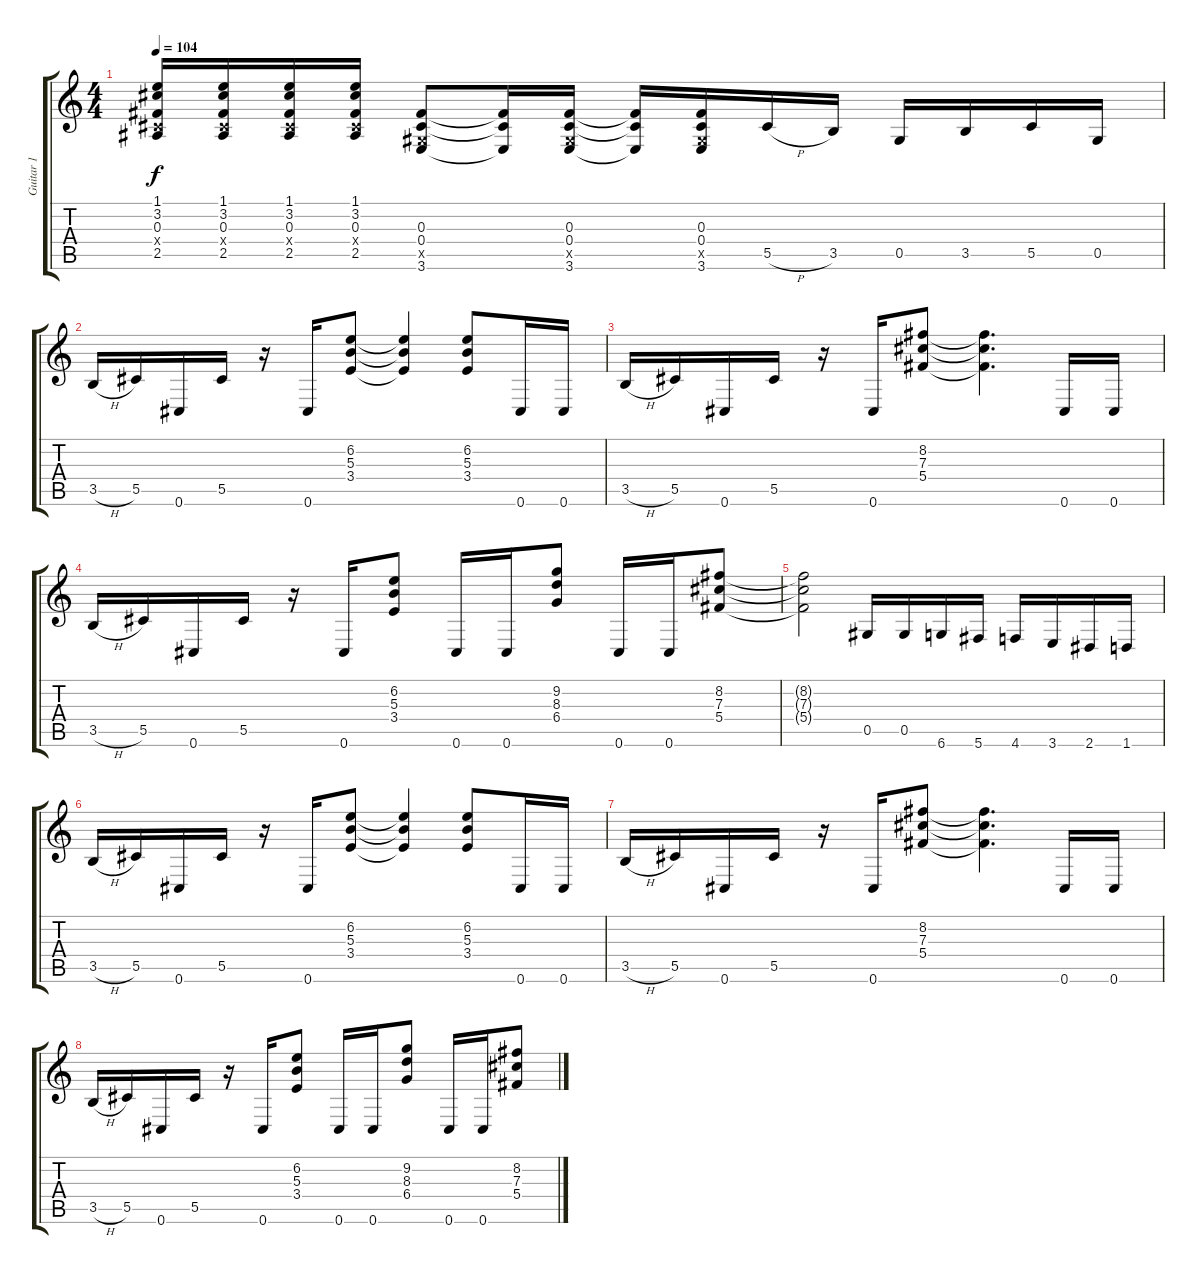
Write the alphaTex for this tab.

\track ("Guitar 1" "Guitar 1") {instrument overdrivenguitar}
\staff {score tabs}
\tuning (Eb4 Bb3 Gb3 Db3 Ab2 Db2) {hide}
\ts (4 4)
\tempo 104
\clef g2
\ks c
(1.1 3.2 0.3 0.4{x} 2.5).16{dy f} (1.1 3.2 0.3 0.4{x} 2.5).16 (1.1 3.2 0.3 0.4{x} 2.5).16 (1.1 3.2 0.3 0.4{x} 2.5).16 (0.3 0.4 0.5{x} 3.6).8 (0.3{t} 0.4{t} 3.6{t}).16 (0.3 0.4 0.5{x} 3.6).16 (0.3{t} 0.4{t} 3.6{t}).16 (0.3 0.4 0.5{x} 3.6).16 5.5{h}.16 3.5.16 0.5.16 3.5.16 5.5.16 0.5.16 |
3.5{h}.16 5.5.16 0.6.16 5.5.16 r.16 0.6.16 (6.2 5.3 3.4).8 (6.2{t} 5.3{t} 3.4{t}).4 (6.2 5.3 3.4).8 0.6.16 0.6.16 |
3.5{h}.16 5.5.16 0.6.16 5.5.16 r.16 0.6.16 (8.2 7.3 5.4).8 (8.2{t} 7.3{t} 5.4{t}).4{d} 0.6.16 0.6.16 |
3.5{h}.16 5.5.16 0.6.16 5.5.16 r.16 0.6.16 (6.2 5.3 3.4).8 0.6.16 0.6.16 (9.2 8.3 6.4).8 0.6.16 0.6.16 (8.2 7.3 5.4).8 |
(8.2{t} 7.3{t} 5.4{t}).2 0.5.16 0.5.16 6.6.16 5.6.16 4.6.16 3.6.16 2.6.16 1.6.16 |
3.5{h}.16 5.5.16 0.6.16 5.5.16 r.16 0.6.16 (6.2 5.3 3.4).8 (6.2{t} 5.3{t} 3.4{t}).4 (6.2 5.3 3.4).8 0.6.16 0.6.16 |
3.5{h}.16 5.5.16 0.6.16 5.5.16 r.16 0.6.16 (8.2 7.3 5.4).8 (8.2{t} 7.3{t} 5.4{t}).4{d} 0.6.16 0.6.16 |
3.5{h}.16 5.5.16 0.6.16 5.5.16 r.16 0.6.16 (6.2 5.3 3.4).8 0.6.16 0.6.16 (9.2 8.3 6.4).8 0.6.16 0.6.16 (8.2 7.3 5.4).8
